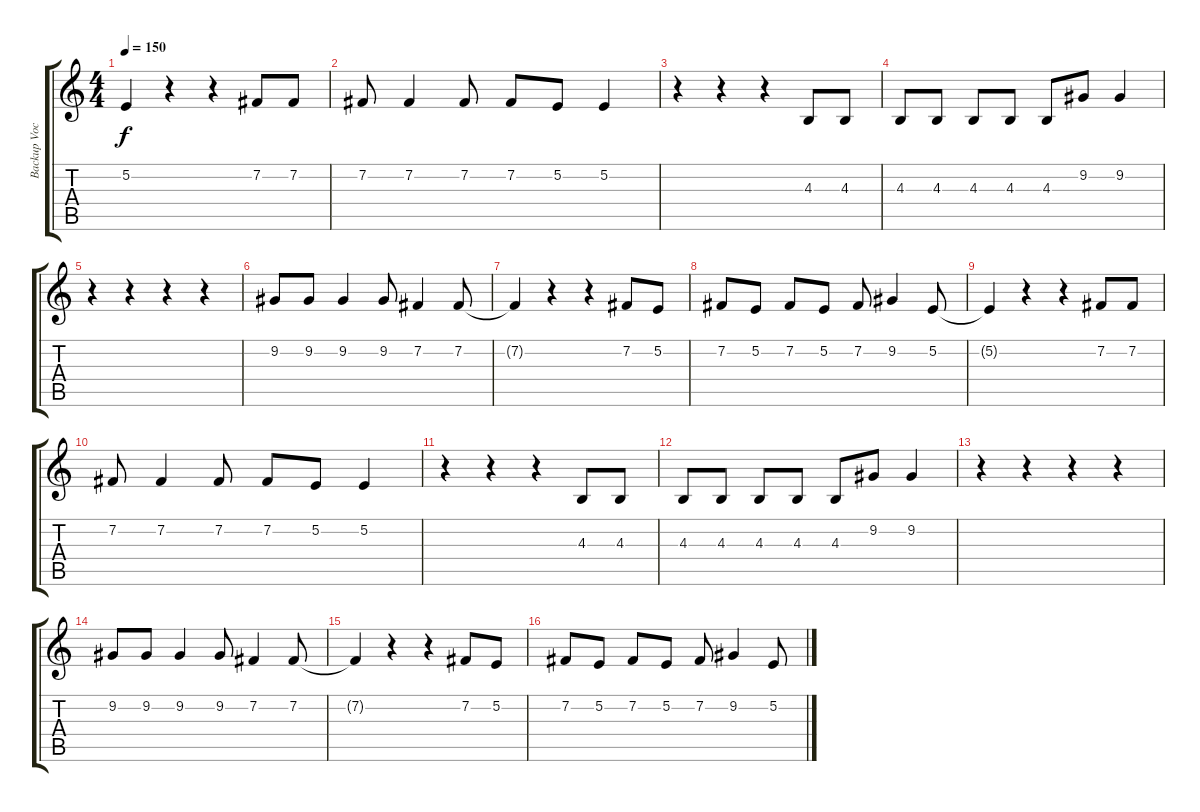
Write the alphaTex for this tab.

\track ("Backup Vocals" "Backup Voc") {instrument churchorgan}
\staff {score tabs}
\tuning (E4 B3 G3 D3 A2 E2) {hide}
\ts (4 4)
\tempo 150
\clef g2
\ks c
5.2{t}.4{dy f} r.4 r.4 7.2.8 7.2.8 |
7.2.8 7.2.4 7.2.8 7.2.8 5.2.8 5.2.4 |
r.4 r.4 r.4 4.3.8 4.3.8 |
4.3.8 4.3.8 4.3.8 4.3.8 4.3.8 9.2.8 9.2.4 |
r.4 r.4 r.4 r.4 |
9.2.8 9.2.8 9.2.4 9.2.8 7.2.4 7.2.8 |
7.2{t}.4 r.4 r.4 7.2.8 5.2.8 |
7.2.8 5.2.8 7.2.8 5.2.8 7.2.8 9.2.4 5.2.8 |
5.2{t}.4 r.4 r.4 7.2.8 7.2.8 |
7.2.8 7.2.4 7.2.8 7.2.8 5.2.8 5.2.4 |
r.4 r.4 r.4 4.3.8 4.3.8 |
4.3.8 4.3.8 4.3.8 4.3.8 4.3.8 9.2.8 9.2.4 |
r.4 r.4 r.4 r.4 |
9.2.8 9.2.8 9.2.4 9.2.8 7.2.4 7.2.8 |
7.2{t}.4 r.4 r.4 7.2.8 5.2.8 |
7.2.8 5.2.8 7.2.8 5.2.8 7.2.8 9.2.4 5.2.8
